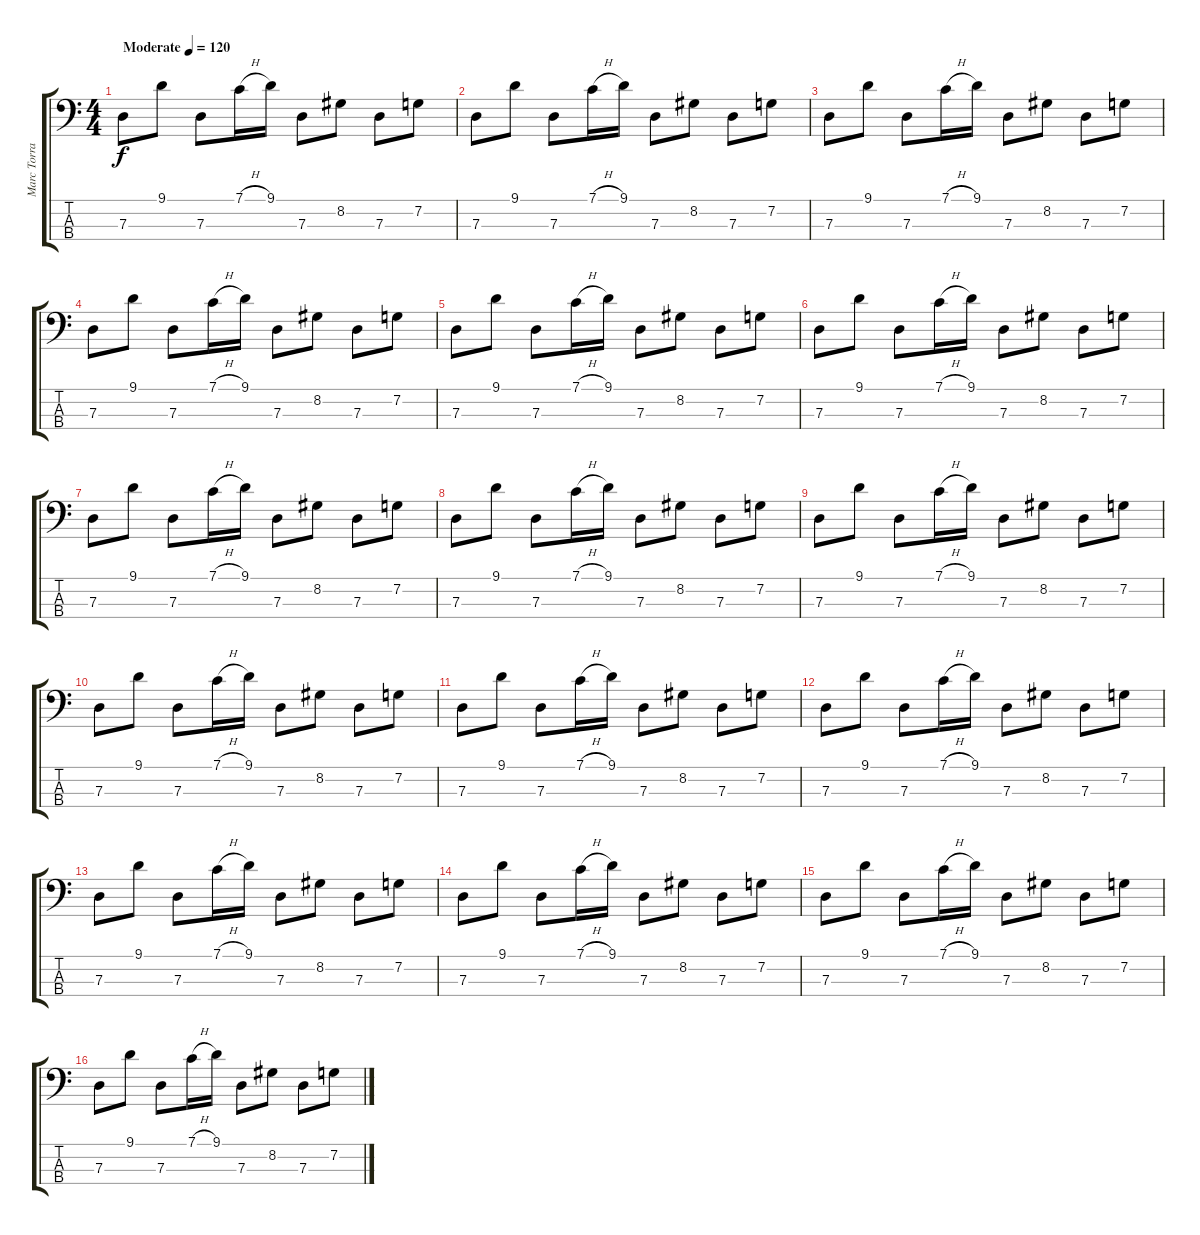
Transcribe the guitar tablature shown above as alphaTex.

\track ("Marc Torras" "Marc Torra") {instrument electricbasspick}
\staff {score tabs}
\tuning (F2 C2 G1 D1) {hide}
\ts (4 4)
\tempo (120 "Moderate")
\clef f4
\ks c
7.3.8{dy f instrument electricbasspick} 9.1.8 7.3.8 7.1{h}.16 9.1.16 7.3.8 8.2.8 7.3.8 7.2.8 |
7.3.8 9.1.8 7.3.8 7.1{h}.16 9.1.16 7.3.8 8.2.8 7.3.8 7.2.8 |
7.3.8 9.1.8 7.3.8 7.1{h}.16 9.1.16 7.3.8 8.2.8 7.3.8 7.2.8 |
7.3.8 9.1.8 7.3.8 7.1{h}.16 9.1.16 7.3.8 8.2.8 7.3.8 7.2.8 |
7.3.8 9.1.8 7.3.8 7.1{h}.16 9.1.16 7.3.8 8.2.8 7.3.8 7.2.8 |
7.3.8 9.1.8 7.3.8 7.1{h}.16 9.1.16 7.3.8 8.2.8 7.3.8 7.2.8 |
7.3.8 9.1.8 7.3.8 7.1{h}.16 9.1.16 7.3.8 8.2.8 7.3.8 7.2.8 |
7.3.8 9.1.8 7.3.8 7.1{h}.16 9.1.16 7.3.8 8.2.8 7.3.8 7.2.8 |
7.3.8 9.1.8 7.3.8 7.1{h}.16 9.1.16 7.3.8 8.2.8 7.3.8 7.2.8 |
7.3.8 9.1.8 7.3.8 7.1{h}.16 9.1.16 7.3.8 8.2.8 7.3.8 7.2.8 |
7.3.8 9.1.8 7.3.8 7.1{h}.16 9.1.16 7.3.8 8.2.8 7.3.8 7.2.8 |
7.3.8 9.1.8 7.3.8 7.1{h}.16 9.1.16 7.3.8 8.2.8 7.3.8 7.2.8 |
7.3.8 9.1.8 7.3.8 7.1{h}.16 9.1.16 7.3.8 8.2.8 7.3.8 7.2.8 |
7.3.8 9.1.8 7.3.8 7.1{h}.16 9.1.16 7.3.8 8.2.8 7.3.8 7.2.8 |
7.3.8 9.1.8 7.3.8 7.1{h}.16 9.1.16 7.3.8 8.2.8 7.3.8 7.2.8 |
7.3.8 9.1.8 7.3.8 7.1{h}.16 9.1.16 7.3.8 8.2.8 7.3.8 7.2.8
